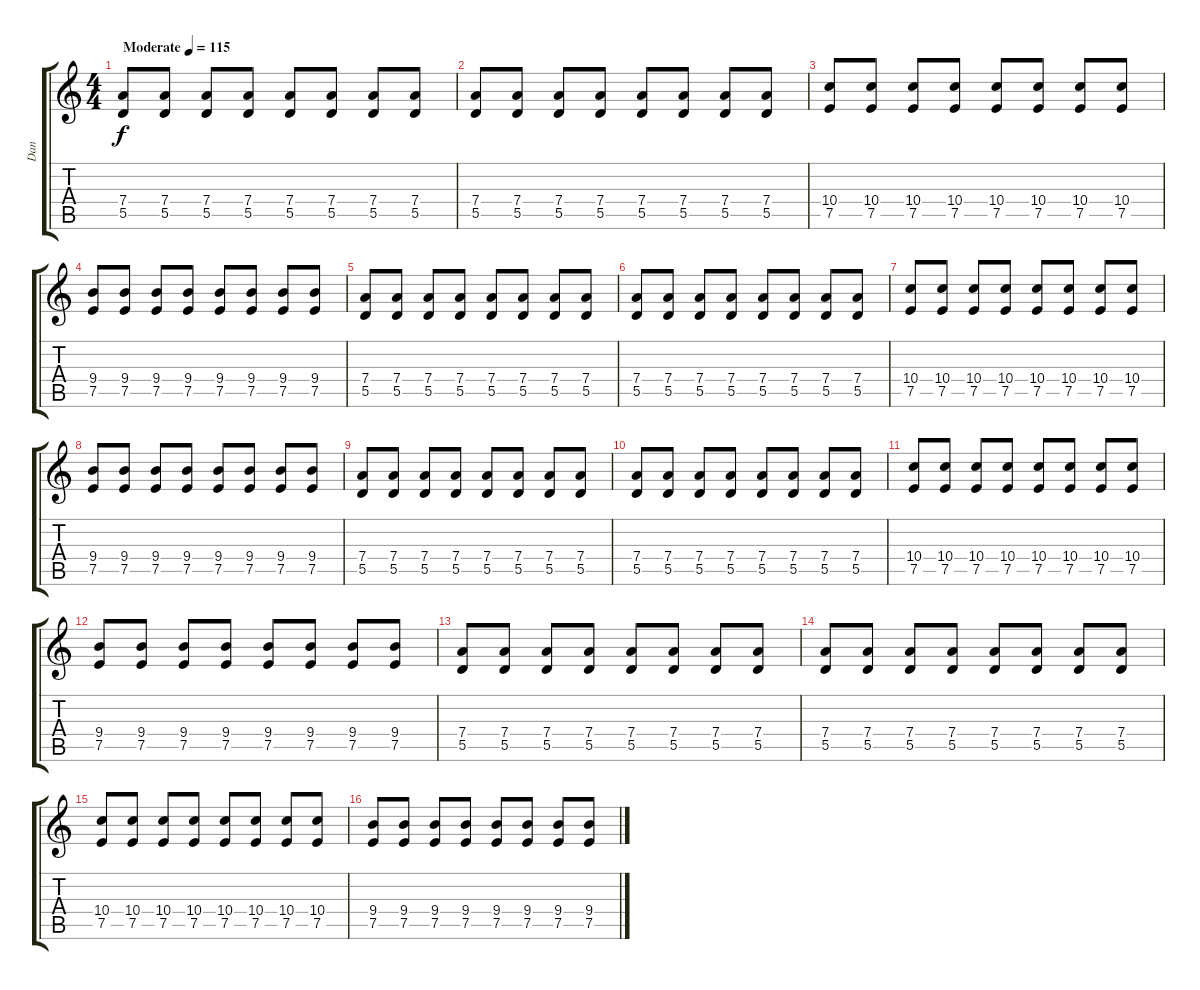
\track ("Dan" "Dan") {instrument overdrivenguitar}
\staff {score tabs}
\tuning (E4 B3 G3 D3 A2 E2) {hide}
\ts (4 4)
\tempo (115 "Moderate")
\clef g2
\ks c
(7.4 5.5).8{dy f instrument overdrivenguitar} (7.4 5.5).8 (7.4 5.5).8 (7.4 5.5).8 (7.4 5.5).8 (7.4 5.5).8 (7.4 5.5).8 (7.4 5.5).8 |
(7.4 5.5).8 (7.4 5.5).8 (7.4 5.5).8 (7.4 5.5).8 (7.4 5.5).8 (7.4 5.5).8 (7.4 5.5).8 (7.4 5.5).8 |
(10.4 7.5).8 (10.4 7.5).8 (10.4 7.5).8 (10.4 7.5).8 (10.4 7.5).8 (10.4 7.5).8 (10.4 7.5).8 (10.4 7.5).8 |
(9.4 7.5).8 (9.4 7.5).8 (9.4 7.5).8 (9.4 7.5).8 (9.4 7.5).8 (9.4 7.5).8 (9.4 7.5).8 (9.4 7.5).8 |
(7.4 5.5).8 (7.4 5.5).8 (7.4 5.5).8 (7.4 5.5).8 (7.4 5.5).8 (7.4 5.5).8 (7.4 5.5).8 (7.4 5.5).8 |
(7.4 5.5).8 (7.4 5.5).8 (7.4 5.5).8 (7.4 5.5).8 (7.4 5.5).8 (7.4 5.5).8 (7.4 5.5).8 (7.4 5.5).8 |
(10.4 7.5).8 (10.4 7.5).8 (10.4 7.5).8 (10.4 7.5).8 (10.4 7.5).8 (10.4 7.5).8 (10.4 7.5).8 (10.4 7.5).8 |
(9.4 7.5).8 (9.4 7.5).8 (9.4 7.5).8 (9.4 7.5).8 (9.4 7.5).8 (9.4 7.5).8 (9.4 7.5).8 (9.4 7.5).8 |
(7.4 5.5).8 (7.4 5.5).8 (7.4 5.5).8 (7.4 5.5).8 (7.4 5.5).8 (7.4 5.5).8 (7.4 5.5).8 (7.4 5.5).8 |
(7.4 5.5).8 (7.4 5.5).8 (7.4 5.5).8 (7.4 5.5).8 (7.4 5.5).8 (7.4 5.5).8 (7.4 5.5).8 (7.4 5.5).8 |
(10.4 7.5).8 (10.4 7.5).8 (10.4 7.5).8 (10.4 7.5).8 (10.4 7.5).8 (10.4 7.5).8 (10.4 7.5).8 (10.4 7.5).8 |
(9.4 7.5).8 (9.4 7.5).8 (9.4 7.5).8 (9.4 7.5).8 (9.4 7.5).8 (9.4 7.5).8 (9.4 7.5).8 (9.4 7.5).8 |
(7.4 5.5).8 (7.4 5.5).8 (7.4 5.5).8 (7.4 5.5).8 (7.4 5.5).8 (7.4 5.5).8 (7.4 5.5).8 (7.4 5.5).8 |
(7.4 5.5).8 (7.4 5.5).8 (7.4 5.5).8 (7.4 5.5).8 (7.4 5.5).8 (7.4 5.5).8 (7.4 5.5).8 (7.4 5.5).8 |
(10.4 7.5).8 (10.4 7.5).8 (10.4 7.5).8 (10.4 7.5).8 (10.4 7.5).8 (10.4 7.5).8 (10.4 7.5).8 (10.4 7.5).8 |
(9.4 7.5).8 (9.4 7.5).8 (9.4 7.5).8 (9.4 7.5).8 (9.4 7.5).8 (9.4 7.5).8 (9.4 7.5).8 (9.4 7.5).8
